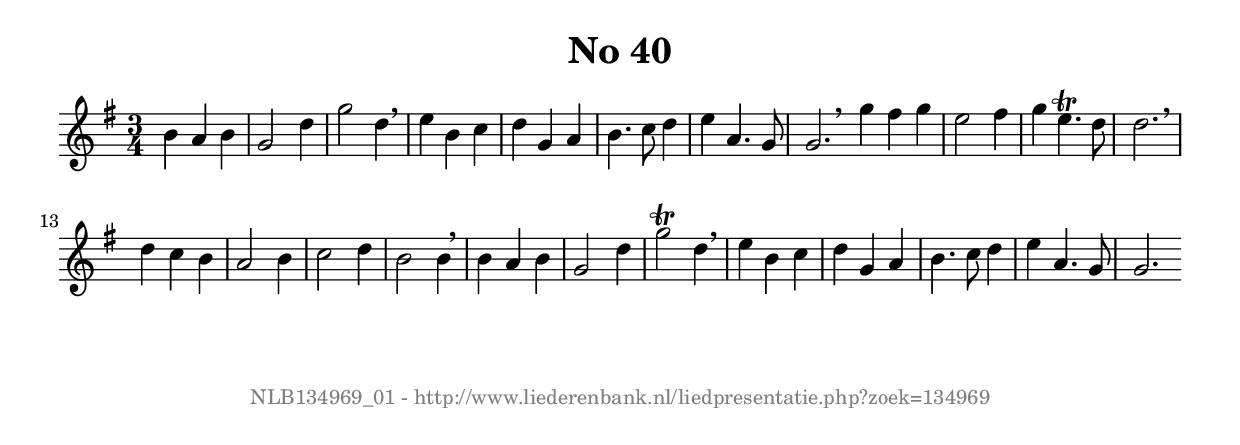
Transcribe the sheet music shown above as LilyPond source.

%
% produced by wce2krn 1.64 (7 June 2014)
%
\version"2.16"
#(append! paper-alist '(("long" . (cons (* 210 mm) (* 2000 mm)))))
#(set-default-paper-size "long")
sb = {\breathe}
mBreak = {\breathe }
bBreak = {\breathe }
x = {\once\override NoteHead #'style = #'cross }
gl=\glissando
itime={\override Staff.TimeSignature #'stencil = ##f }
ficta = {\once\set suggestAccidentals = ##t}
fine = {\once\override Score.RehearsalMark #'self-alignment-X = #1 \mark \markup {\italic{Fine}}}
dc = {\once\override Score.RehearsalMark #'self-alignment-X = #1 \mark \markup {\italic{D.C.}}}
dcf = {\once\override Score.RehearsalMark #'self-alignment-X = #1 \mark \markup {\italic{D.C. al Fine}}}
dcc = {\once\override Score.RehearsalMark #'self-alignment-X = #1 \mark \markup {\italic{D.C. al Coda}}}
ds = {\once\override Score.RehearsalMark #'self-alignment-X = #1 \mark \markup {\italic{D.S.}}}
dsf = {\once\override Score.RehearsalMark #'self-alignment-X = #1 \mark \markup {\italic{D.S. al Fine}}}
dsc = {\once\override Score.RehearsalMark #'self-alignment-X = #1 \mark \markup {\italic{D.S. al Coda}}}
pv = {\set Score.repeatCommands = #'((volta "1"))}
sv = {\set Score.repeatCommands = #'((volta "2"))}
tv = {\set Score.repeatCommands = #'((volta "3"))}
qv = {\set Score.repeatCommands = #'((volta "4"))}
xv = {\set Score.repeatCommands = #'((volta #f))}
\header{ tagline = ""
title = "No 40"
}
\score {{
\key g \major
\relative g'
{
\set melismaBusyProperties = #'()
\time 3/4
\tempo 4=120
\override Score.MetronomeMark #'transparent = ##t
\override Score.RehearsalMark #'break-visibility = #(vector #t #t #f)
b4 a b g2 d'4 g2 d4 \sb e b c d g, a b4. c8 d4 e a,4. g8 g2. \bar ":|:" \bBreak
g'4 fis g e2 fis4 g e4.^\trill d8 d2. \mBreak \bar "|"
d4 c b a2 b4 c2 d4 b2 b4 \mBreak \bar "|"
b4 a b g2 d'4 g2^\trill d4 \sb e b c d g, a b4. c8 d4 e a,4. g8 g2. \bar ":|"
 }}
 \midi { }
 \layout {
            indent = 0.0\cm
}
}
\markup { \vspace #0 } \markup { \with-color #grey \fill-line { \center-column { \smaller "NLB134969_01 - http://www.liederenbank.nl/liedpresentatie.php?zoek=134969" } } }
